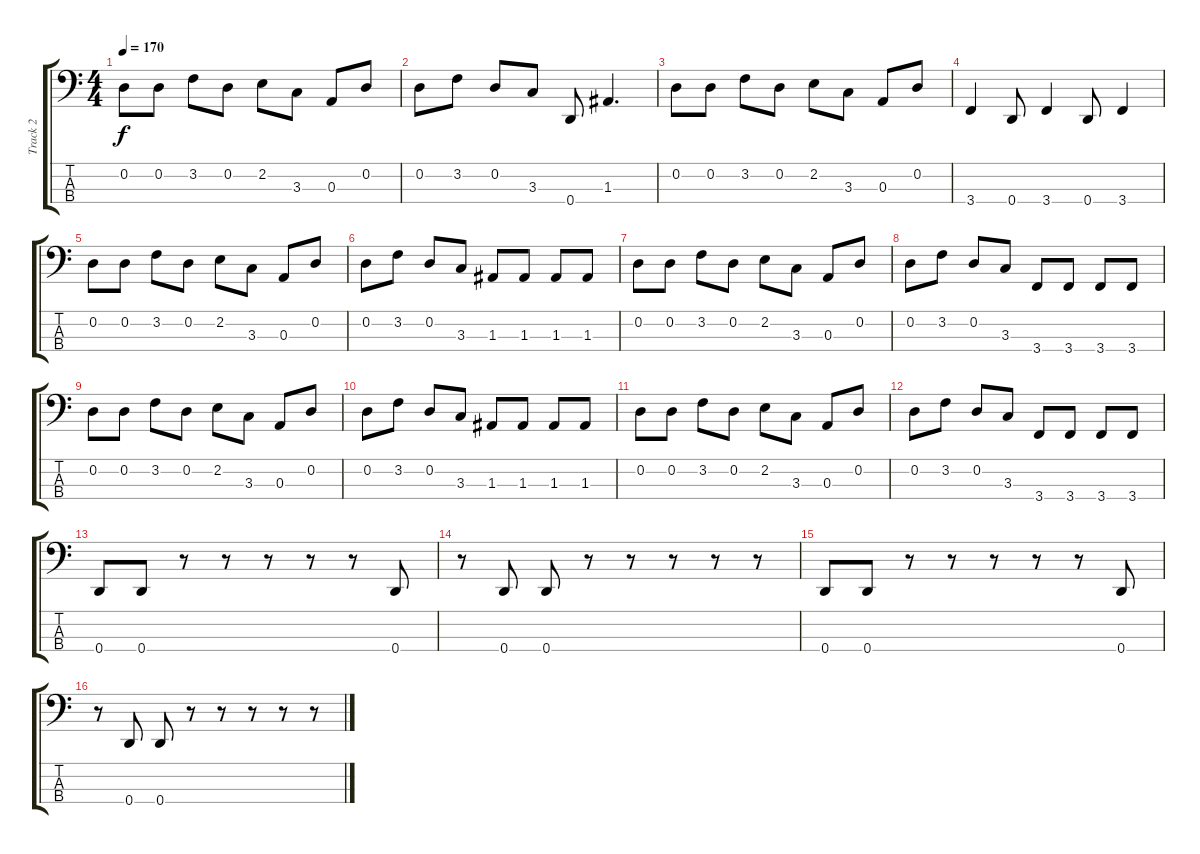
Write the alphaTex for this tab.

\track ("Track 2" "Track 2") {instrument electricbassfinger}
\staff {score tabs}
\tuning (G2 D2 A1 D1) {hide}
\ts (4 4)
\tempo 170
\clef f4
\ks c
0.2.8{dy f} 0.2.8 3.2.8 0.2.8 2.2.8 3.3.8 0.3.8 0.2.8 |
0.2.8 3.2.8 0.2.8 3.3.8 0.4.8 1.3.4{d} |
0.2.8 0.2.8 3.2.8 0.2.8 2.2.8 3.3.8 0.3.8 0.2.8 |
3.4.4 0.4.8 3.4.4 0.4.8 3.4.4 |
0.2.8 0.2.8 3.2.8 0.2.8 2.2.8 3.3.8 0.3.8 0.2.8 |
0.2.8 3.2.8 0.2.8 3.3.8 1.3.8 1.3.8 1.3.8 1.3.8 |
0.2.8 0.2.8 3.2.8 0.2.8 2.2.8 3.3.8 0.3.8 0.2.8 |
0.2.8 3.2.8 0.2.8 3.3.8 3.4.8 3.4.8 3.4.8 3.4.8 |
0.2.8 0.2.8 3.2.8 0.2.8 2.2.8 3.3.8 0.3.8 0.2.8 |
0.2.8 3.2.8 0.2.8 3.3.8 1.3.8 1.3.8 1.3.8 1.3.8 |
0.2.8 0.2.8 3.2.8 0.2.8 2.2.8 3.3.8 0.3.8 0.2.8 |
0.2.8 3.2.8 0.2.8 3.3.8 3.4.8 3.4.8 3.4.8 3.4.8 |
0.4.8 0.4.8 r.8 r.8 r.8 r.8 r.8 0.4.8 |
r.8 0.4.8 0.4.8 r.8 r.8 r.8 r.8 r.8 |
0.4.8 0.4.8 r.8 r.8 r.8 r.8 r.8 0.4.8 |
r.8 0.4.8 0.4.8 r.8 r.8 r.8 r.8 r.8
